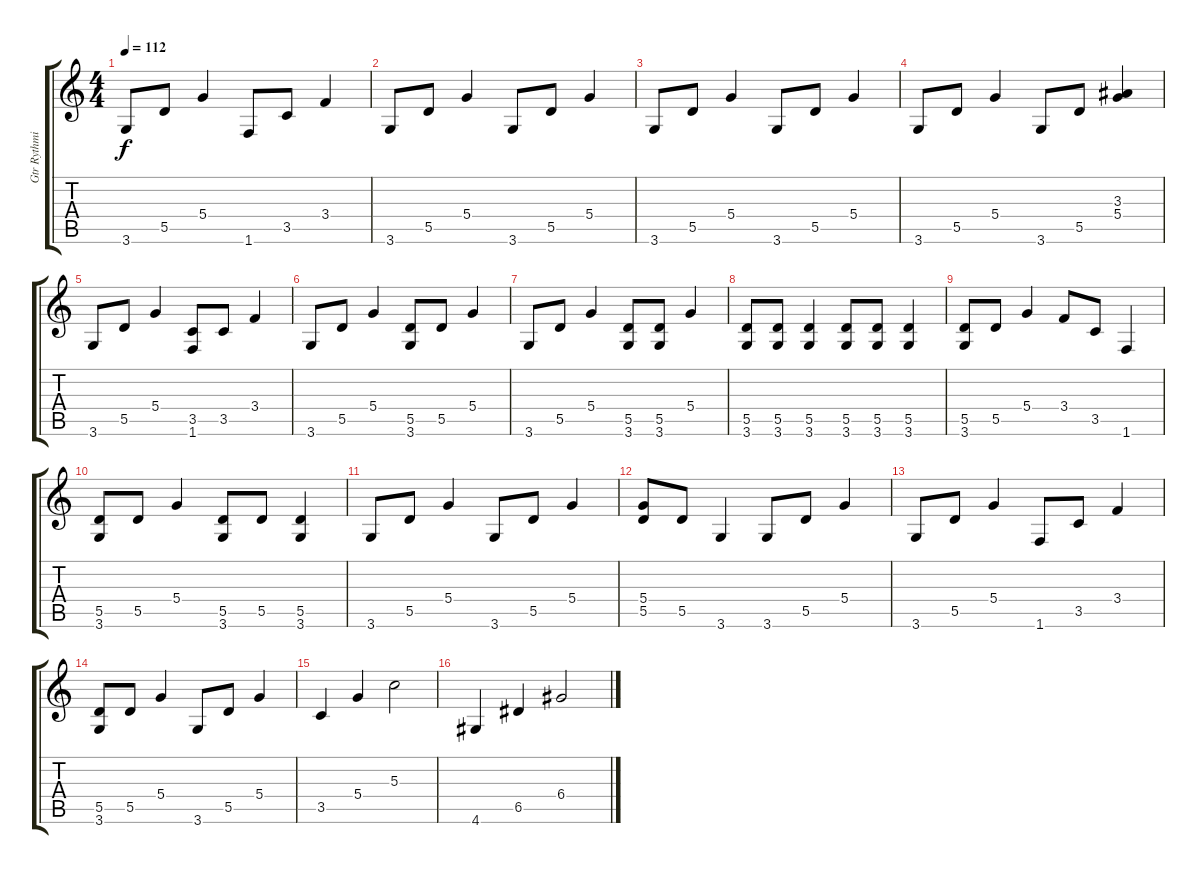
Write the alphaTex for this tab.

\track ("Gtr Rythmique" "Gtr Rythmi") {instrument distortionguitar}
\staff {score tabs}
\tuning (E4 B3 G3 D3 A2 E2) {hide}
\ts (4 4)
\tempo 112
\clef g2
\ks c
3.6.8{dy f} 5.5.8 5.4.4 1.6.8 3.5.8 3.4.4 |
3.6.8 5.5.8 5.4.4 3.6.8 5.5.8 5.4.4 |
3.6.8 5.5.8 5.4.4 3.6.8 5.5.8 5.4.4 |
3.6.8 5.5.8 5.4.4 3.6.8 5.5.8 (3.3 5.4).4 |
3.6.8 5.5.8 5.4.4 (3.5 1.6).8 3.5.8 3.4.4 |
3.6.8 5.5.8 5.4.4 (5.5 3.6).8 5.5.8 5.4.4 |
3.6.8 5.5.8 5.4.4 (5.5 3.6).8 (5.5 3.6).8 5.4.4 |
(5.5 3.6).8 (5.5 3.6).8 (5.5 3.6).4 (5.5 3.6).8 (5.5 3.6).8 (5.5 3.6).4 |
(5.5 3.6).8 5.5.8 5.4.4 3.4.8 3.5.8 1.6.4 |
(5.5 3.6).8 5.5.8 5.4.4 (5.5 3.6).8 5.5.8 (5.5 3.6).4 |
3.6.8 5.5.8 5.4.4 3.6.8 5.5.8 5.4.4 |
(5.4 5.5).8 5.5.8 3.6.4 3.6.8 5.5.8 5.4.4 |
3.6.8 5.5.8 5.4.4 1.6.8 3.5.8 3.4.4 |
(5.5 3.6).8 5.5.8 5.4.4 3.6.8 5.5.8 5.4.4 |
3.5.4 5.4.4 5.3.2 |
4.6.4 6.5.4 6.4.2
